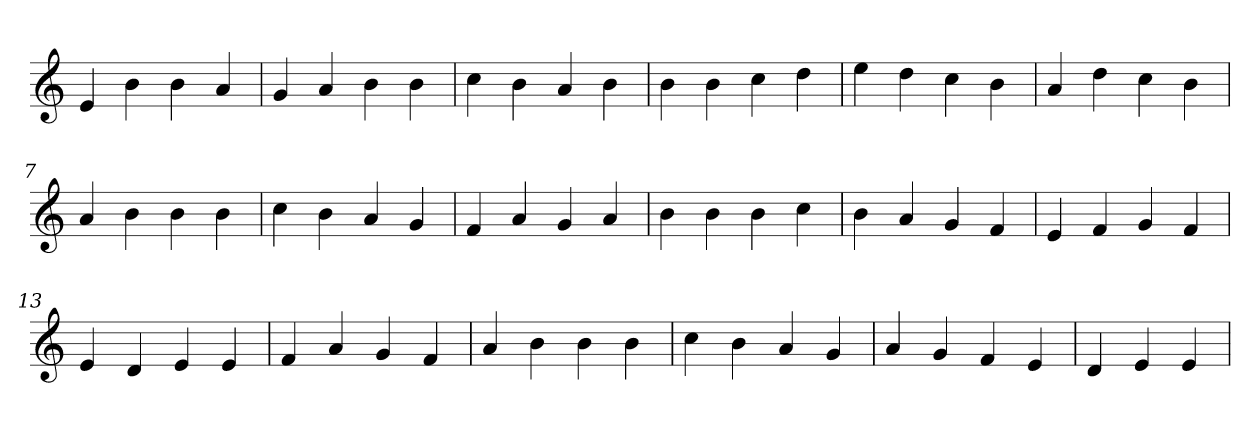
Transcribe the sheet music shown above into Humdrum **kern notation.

**kern
*part1
*staff1
*clefG2
=1
4e
4b
4b
4a
=2
4g
4a
4b
4b
=3
4cc
4b
4a
4b
=4
4b
4b
4cc
4dd
=5
4ee
4dd
4cc
4b
=6
4a
4dd
4cc
4b
=7
4a
4b
4b
4b
=8
4cc
4b
4a
4g
=9
4f
4a
4g
4a
=10
4b
4b
4b
4cc
=11
4b
4a
4g
4f
=12
4e
4f
4g
4f
=13
4e
4d
4e
4e
=14
4f
4a
4g
4f
=15
4a
4b
4b
4b
=16
4cc
4b
4a
4g
=17
4a
4g
4f
4e
=18
4d
4e
4e
=
*-
